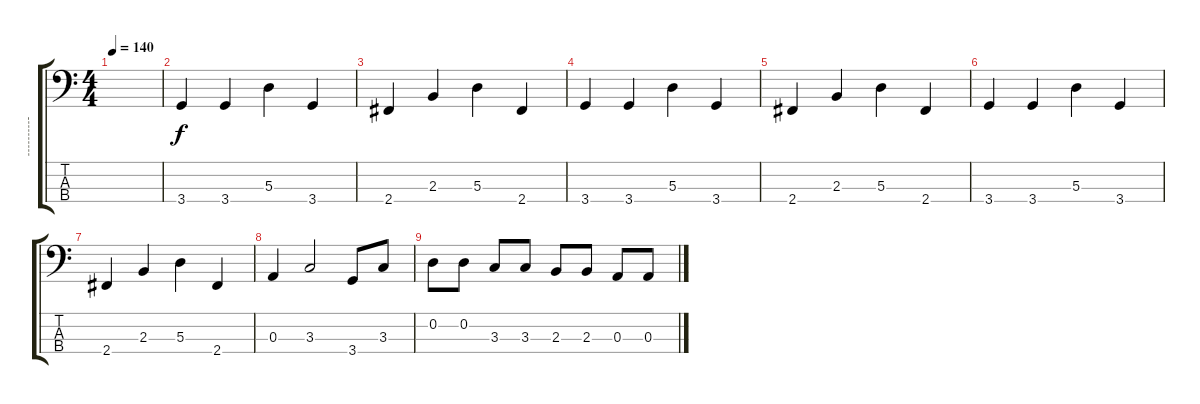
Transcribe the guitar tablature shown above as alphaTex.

\track ("----------" "----------") {instrument electricbassfinger}
\staff {score tabs}
\tuning (G2 D2 A1 E1) {hide}
\ts (4 4)
\tempo 140
\clef f4
\ks c
|
3.4.4 3.4.4 5.3.4 3.4.4 |
2.4.4 2.3.4 5.3.4 2.4.4 |
3.4.4 3.4.4 5.3.4 3.4.4 |
2.4.4 2.3.4 5.3.4 2.4.4 |
3.4.4 3.4.4 5.3.4 3.4.4 |
2.4.4 2.3.4 5.3.4 2.4.4 |
0.3.4 3.3.2 3.4.8 3.3.8 |
0.2.8 0.2.8 3.3.8 3.3.8 2.3.8 2.3.8 0.3.8 0.3.8
